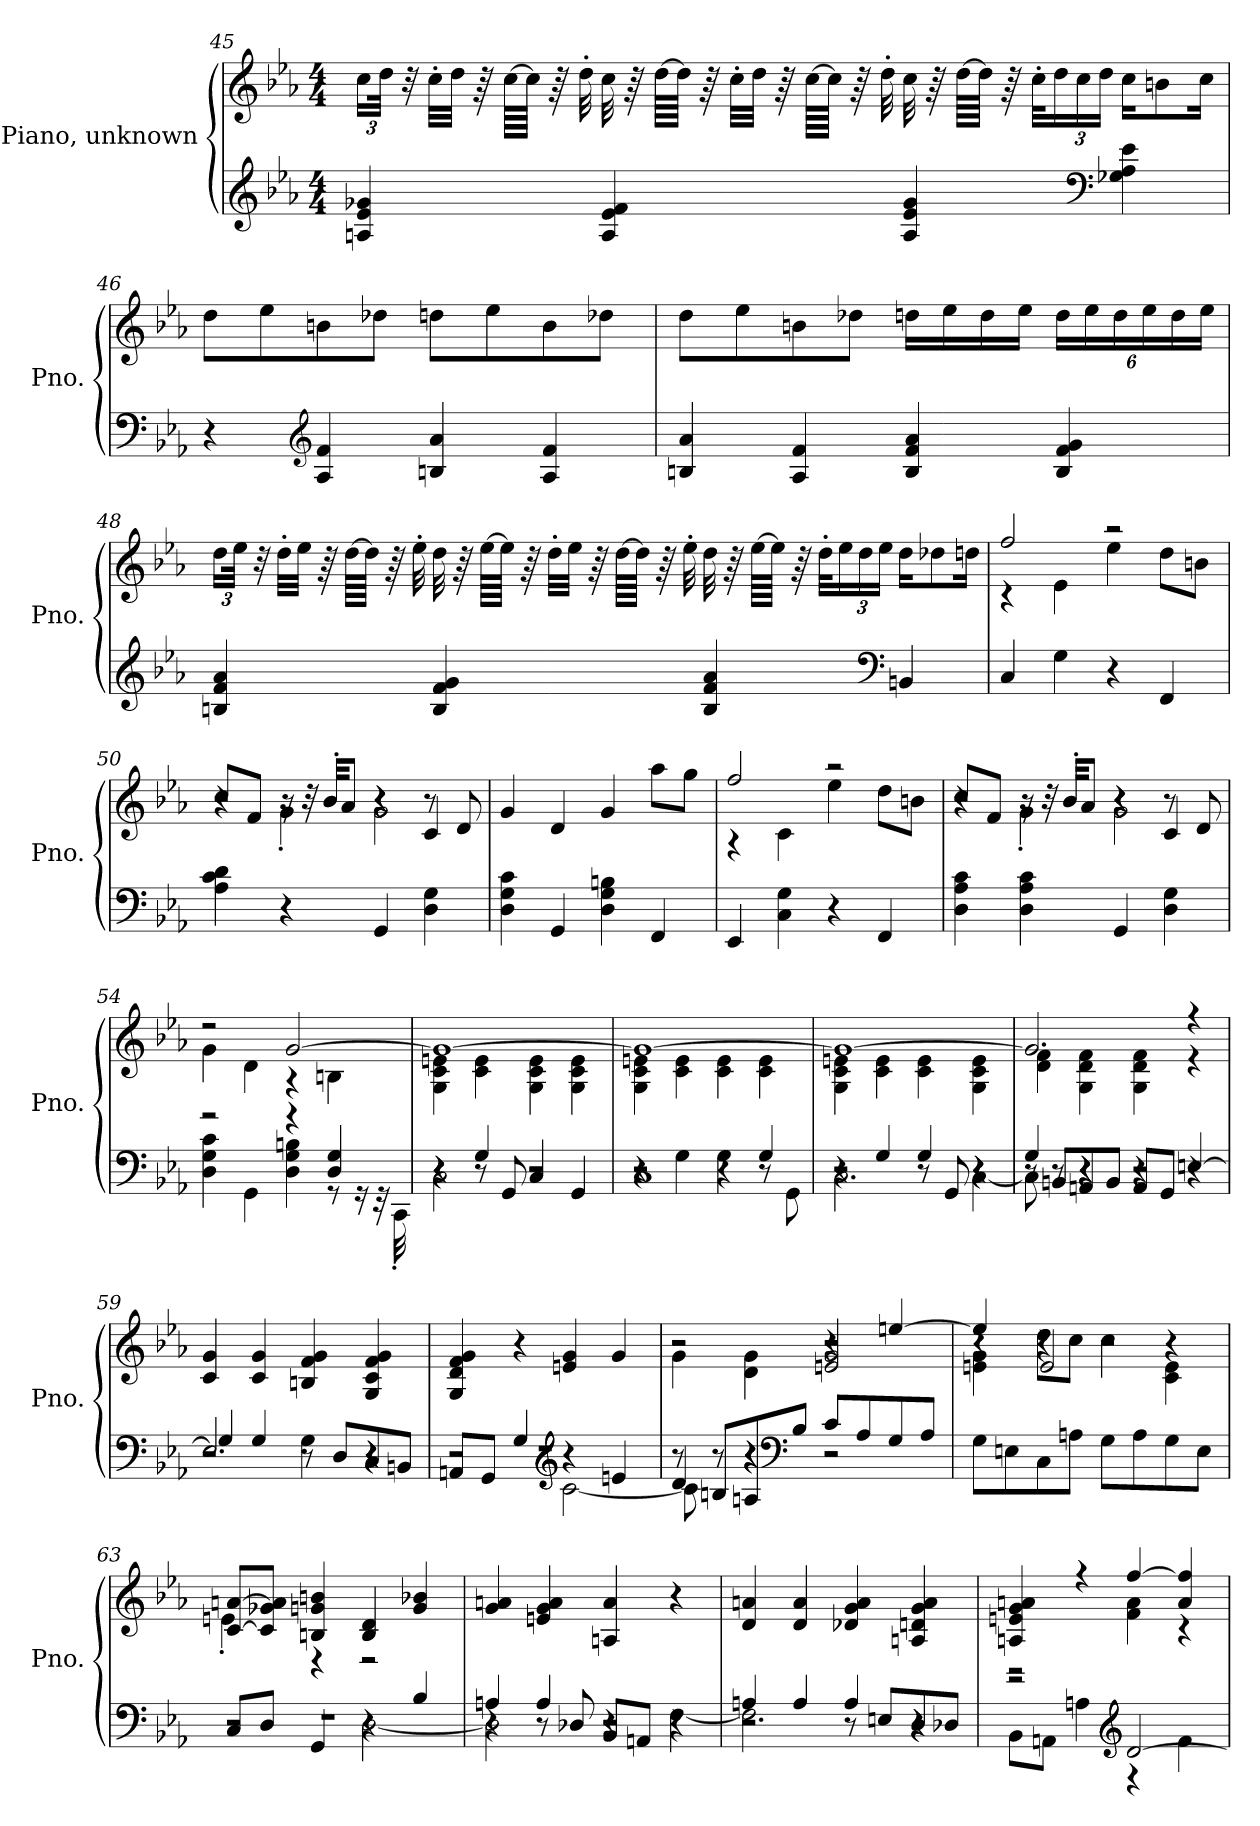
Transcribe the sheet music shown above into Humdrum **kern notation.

**kern	**kern
*part1	*part1
*staff2	*staff1
*I"Piano, unknown	*
*I'Pno.	*
!!LO:LB:g=z
*clefG2	*clefG2
*k[b-e-a-]	*k[b-e-a-]
*M4/4	*M4/4
*	*Xbrackettup
=45	=45
4An/ 4e-/ 4g-X/	24cc\LL
.	48dd\JJk
.	32r
.	32cc'\LLL
.	32dd\JJJ
.	64r
.	[64cc\LLLL
.	64cc\JJJJ]
.	64r
.	32dd'\
4A/ 4e-/ 4f/	32cc\
.	64r
.	[64dd\LLLL
.	64dd\JJJJ]
.	64r
.	32cc'\LLL
.	32dd\JJJ
.	64r
.	[64cc\LLLL
.	64cc\JJJJ]
.	64r
.	32dd'\
4A/ 4e-/ 4g-/	32cc\
.	64r
.	[64dd\LLLL
.	64dd\JJJJ]
.	64r
.	32cc'\KLL
.	24dd\
.	24cc\
.	24dd\JJ
*clefF4	*
4G-X\ 4A\ 4e-\	16cc\KL
.	8bn\
.	16cc\Jk
!!LO:LB:g=z
=46	=46
4r	8dd\L
.	8ee-\
*clefG2	*
4A-/ 4f/	8bn\
.	8dd-X\J
4Bn/ 4a-/	8ddn\L
.	8ee-\
4A-/ 4f/	8b\
.	8dd-X\J
=47	=47
4Bn/ 4a-/	8dd\L
.	8ee-\
4A-/ 4f/	8bn\
.	8dd-X\J
4B/ 4f/ 4a-/	16ddn\LL
.	16ee-\
.	16dd\
.	16ee-\JJ
4B/ 4f/ 4g/	24dd\LL
.	24ee-\
.	24dd\
.	24ee-\
.	24dd\
.	24ee-\JJ
!!LO:LB:g=z
=48	=48
4Bn/ 4f/ 4a-/	24dd\LL
.	48ee-\JJk
.	32r
.	32dd'\LLL
.	32ee-\JJJ
.	64r
.	[64dd\LLLL
.	64dd\JJJJ]
.	64r
.	32ee-'\
4B/ 4f/ 4g/	32dd\
.	64r
.	[64ee-\LLLL
.	64ee-\JJJJ]
.	64r
.	32dd'\LLL
.	32ee-\JJJ
.	64r
.	[64dd\LLLL
.	64dd\JJJJ]
.	64r
.	32ee-'\
4B/ 4f/ 4a-/	32dd\
.	64r
.	[64ee-\LLLL
.	64ee-\JJJJ]
.	64r
.	32dd'\KLL
.	24ee-\
.	24dd\
.	24ee-\JJ
*clefF4	*
4BBn/	16dd\KL
.	8dd-X\
.	16ddn\Jk
=49	=49
*	*^
4C/	2ff/	4r
4G\	.	4e-\
4r	2r	4ee-\
4FF/	.	8dd\L
.	.	8bn\J
!!LO:LB:g=z
=50	=50	=50
*	*	*^
4A-\ 4c\ 4d\	8cc/L	4r	2r
.	8f/J	.	.
4r	16r	4g'\	.
.	32r	.	.
.	32b-'/KKL	.	.
.	8a-/J	.	.
4GG/	4r	2g\	4r
4D\ 4G\	8r	.	4c/
.	8d/	.	.
*	*v	*v	*v
=51	=51
4D\ 4G\ 4c\	4g/
4GG/	4d/
4D\ 4G\ 4Bn\	4g/
4FF/	8aa-\L
.	8gg\J
=52	=52
*	*^
4EE-/	2ff/	4r
4C\ 4G\	.	4c\
4r	2r	4ee-\
4FF/	.	8dd\L
.	.	8bn\J
=53	=53	=53
*	*	*^
4D\ 4A-\ 4c\	8cc/L	4r	2r
.	8f/J	.	.
4D\ 4A-\ 4c\	16r	4g'\	.
.	32r	.	.
.	32b-'/KKL	.	.
.	8a-/J	.	.
4GG/	4r	2g\	4r
4D\ 4G\	8r	.	4c/
.	8d/	.	.
*	*	*v	*v
=54	=54	=54
*^	*	*
2r	4D\ 4G\ 4c\	2r	4g\
.	4GG\	.	4d\
4r	4D\ 4G\ 4Bn\	[2g/	4r
4D/ 4G/	8r	.	4Bn\
.	16r	.	.
.	32r	.	.
.	32CC'\	.	.
!!LO:LB:g=z	!!
=55	=55	=55	=55
*	*^	*	*
4r	2C\	4r	1g_	4G\ 4c\ 4en\
4G/	.	8r	.	4c\ 4e\
.	.	8GG/	.	.
2r	2r	4C/	.	4G\ 4c\ 4e\
.	.	4GG/	.	4G\ 4c\ 4e\
=56	=56	=56	=56	=56
2r	4r	1C	1g_	4G\ 4c\ 4en\
.	4G\	.	.	4c\ 4e\
4r	4G\	.	.	4c\ 4e\
4G/	8r	.	.	4c\ 4e\
.	8GG\	.	.	.
=57	=57	=57	=57	=57
2r	2.C\	4r	1g_	4G\ 4c\ 4en\
.	.	4G/	.	4c\ 4e\
4G/	.	8r	.	4c\ 4e\
.	.	8GG/	.	.
4r	[4C\	4r	.	4G\ 4c\ 4e\
=58	=58	=58	=58	=58
4G/	8C\]	8r	2.g/]	4d\ 4f\
.	8r	8BBn/L	.	.
4r	4r	8AAn/	.	4G\ 4d\ 4f\
.	.	8BB/J	.	.
4r	2r	8AA/L	.	4G\ 4d\ 4f\
.	.	8GG/J	.	.
[4En/	.	4r	4r	4r
*	*	*	*v	*v
=59	=59	=59	=59
2.E/]	2r	4G/	4c/ 4g/
.	.	4G/	4c/ 4g/
.	4G\	8r	4Bn/ 4f/ 4g/
.	.	8D/L	.
4r	4r	8C/	4G/ 4c/ 4f/ 4g/
.	.	8BBn/J	.
!!LO:PB:g=z
=60	=60	=60	=60
1r	2r	8AAn/L	4G/ 4d/ 4f/ 4g/
.	.	8GG/J	.
.	.	4G/	4r
*clefG2	*	*	*
.	[2c\	4r	4en/ 4g/
.	.	4en/	4g/
=61	=61	=61	=61
*	*	*	*^
*	*	*	*	*^
4d/	8c\]	8r	2r	4g\	2r
.	8r	8Bn/L	.	.	.
4r	4r	8An/	.	4d\ 4g\	.
*clefF4	*	*	*	*	*
.	.	8B/J	.	.	.
2r	2r	8c/L	4r	2r	2en/ 2g/
.	.	8A/	.	.	.
.	.	8G/	[4een/	.	.
.	.	8A/J	.	.	.
*v	*v	*v	*	*	*
=62	=62	=62	=62
8G\L	4ee/]	4en\ 4g\	4r
8En\	.	.	.
8C\	4r	8dd\L	2e/
8An\J	.	8cc\J	.
8G\L	2r	4cc\	.
8A\	.	.	.
8G\	.	4c\ 4e\	4r
8E\J	.	.	.
*	*	*v	*v
=63	=63	=63
*^	*	*
*	*^	*	*
1r	2r	8C/L	[8c/ [8an/L	4en'\
.	.	8D/J	8c/] 8g-X/ 8a/]J	.
.	.	4GG/	4Bn/ 4gn/ 4bn/	4r
.	[2D\	4r	4B/ 4d/	2r
.	.	4B-/	4g/ 4b-X/	.
*	*	*	*v	*v
!!LO:LB:g=z
=64	=64	=64	=64
4r	2D\]	4An/	4g/ 4an/
4A/	.	8r	4en/ 4g/ 4a/
.	.	8D-X/	.
2r	4r	8BB-/L	4An/ 4a/
.	.	8AAn/J	.
.	[4F\	4r	4r
=65	=65	=65	=65
2r	2.F\]	4An/	4d/ 4an/
.	.	4A/	4d/ 4a/
4A/	.	8r	4d-X/ 4g/ 4a/
.	.	8En/L	.
4r	4r	8D/	4An/ 4dn/ 4g/ 4a/
.	.	8D-X/J	.
*	*v	*v	*
=66	=66	=66
*	*	*^
2r	8BB-\L	4An/ 4en/ 4g/ 4an/	2r
.	8AAn\J	.	.
.	4An\	4r	.
*clefG2	*	*	*
[2d/	4r	[4ff/	4f\ 4a\
.	4f\	4a/ 4ff/]	4r
*v	*v	*	*
*	*v	*v
=	=
*-	*-
